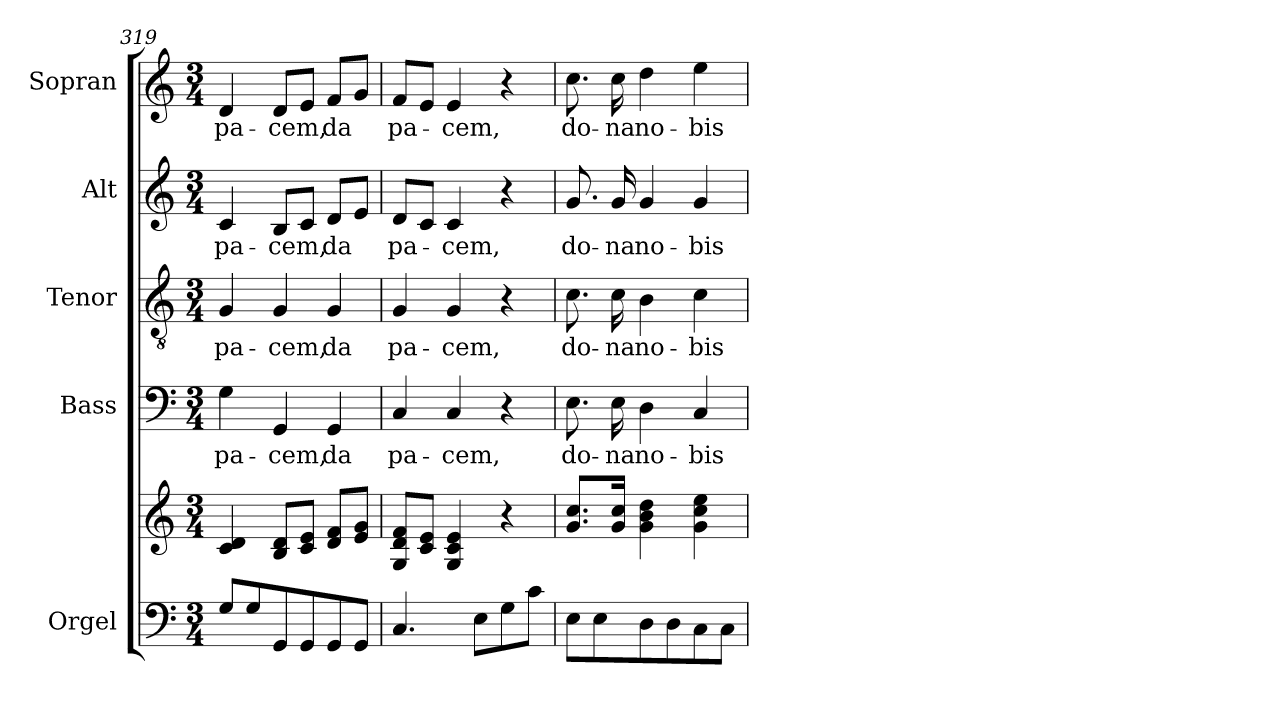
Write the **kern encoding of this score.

**kern	**kern	**kern	**text	**kern	**text	**kern	**text	**kern	**text
*part5	*part5	*part4	*part4	*part3	*part3	*part2	*part2	*part1	*part1
*staff6	*staff5	*staff4	*staff4	*staff3	*staff3	*staff2	*staff2	*staff1	*staff1
*I"Orgel	*	*I"Bass	*	*I"Tenor	*	*I"Alt	*	*I"Sopran	*
*I'Org.	*	*I'B.	*	*I'T.	*	*I'A.	*	*I'S.	*
*clefF4	*clefG2	*clefF4	*	*clefGv2	*	*clefG2	*	*clefG2	*
*k[]	*k[]	*k[]	*	*k[]	*	*k[]	*	*k[]	*
*C:	*C:	*C:	*	*C:	*	*C:	*	*C:	*
*M3/4	*M3/4	*M3/4	*	*M3/4	*	*M3/4	*	*M3/4	*
=319	=319	=319	=319	=319	=319	=319	=319	=319	=319
!	!	!	!LO:LY:b	!	!LO:LY:b	!	!LO:LY:b	!	!LO:LY:b
8G/L	4c/ 4d/	4G\	pa-	4G/	pa-	4c/	pa-	4d/	pa-
8G/	.	.	.	.	.	.	.	.	.
!	!	!	!LO:LY:b	!	!LO:LY:b	!	!LO:LY:b	!	!LO:LY:b
8GG/	8B/ 8d/L	4GG/	-cem,	4G/	-cem,	8B/L	-cem,	8d/L	-cem,
8GG/	8c/ 8e/J	.	.	.	.	8c/J	.	8e/J	.
!	!	!	!LO:LY:b	!	!LO:LY:b	!	!LO:LY:b	!	!LO:LY:b
8GG/	8d/ 8f/L	4GG/	da	4G/	da	8d/L	da	8f/L	da
8GG/J	8e/ 8g/J	.	.	.	.	8e/J	.	8g/J	.
=320	=320	=320	=320	=320	=320	=320	=320	=320	=320
!	!	!	!LO:LY:b	!	!LO:LY:b	!	!LO:LY:b	!	!LO:LY:b
4.C/	8G/ 8d/ 8f/L	4C/	pa-	4G/	pa-	8d/L	pa-	8f/L	pa-
.	8c/ 8e/J	.	.	.	.	8c/J	.	8e/J	.
!	!	!	!LO:LY:b	!	!LO:LY:b	!	!LO:LY:b	!	!LO:LY:b
.	4G/ 4c/ 4e/	4C/	-cem,	4G/	-cem,	4c/	-cem,	4e/	-cem,
8E\L	.	.	.	.	.	.	.	.	.
8G\	4r	4r	.	4r	.	4r	.	4r	.
8c\J	.	.	.	.	.	.	.	.	.
=321	=321	=321	=321	=321	=321	=321	=321	=321	=321
!	!	!	!LO:LY:b	!	!LO:LY:b	!	!LO:LY:b	!	!LO:LY:b
8E\L	8.g/ 8.cc/L	8.E\	do-	8.c\	do-	8.g/	do-	8.cc\	do-
8E\	.	.	.	.	.	.	.	.	.
!	!	!	!LO:LY:b	!	!LO:LY:b	!	!LO:LY:b	!	!LO:LY:b
.	16g/ 16cc/Jk	16E\	-na	16c\	-na	16g/	-na	16cc\	-na
!	!	!	!LO:LY:b	!	!LO:LY:b	!	!LO:LY:b	!	!LO:LY:b
8D\	4g\ 4b\ 4dd\	4D\	no-	4B\	no-	4g/	no-	4dd\	no-
8D\	.	.	.	.	.	.	.	.	.
!	!	!	!LO:LY:b	!	!LO:LY:b	!	!LO:LY:b	!	!LO:LY:b
8C\	4g\ 4cc\ 4ee\	4C/	-bis	4c\	-bis	4g/	-bis	4ee\	-bis
8C\J	.	.	.	.	.	.	.	.	.
=	=	=	=	=	=	=	=	=	=
*-	*-	*-	*-	*-	*-	*-	*-	*-	*-
